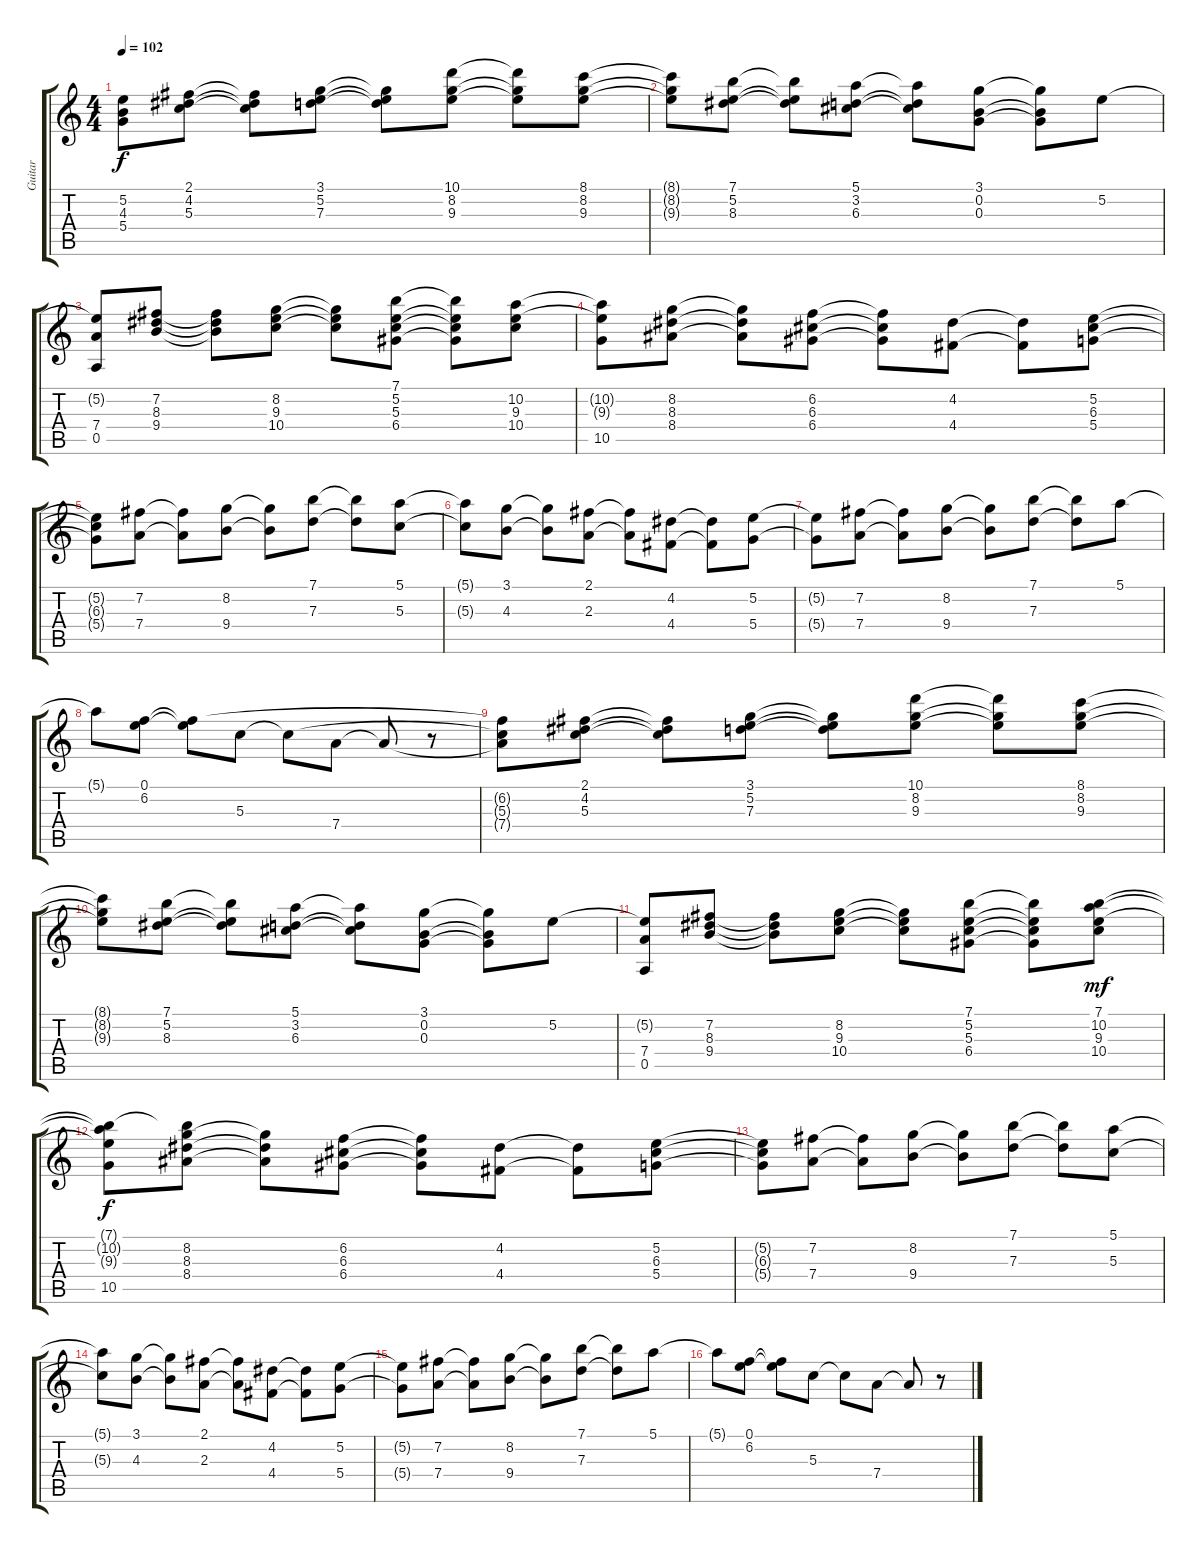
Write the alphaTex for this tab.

\track ("Guitar" "Guitar") {instrument acousticguitarnylon}
\staff {score tabs}
\tuning (E4 B3 G3 D3 A2 E2) {hide}
\ts (4 4)
\tempo 102
\clef g2
\ks c
(5.2{t} 4.3{t} 5.4{t}).8{dy f} (2.1 4.2 5.3).8 (2.1{t} 4.2{t} 5.3{t}).8 (3.1 5.2 7.3).8 (3.1{t} 5.2{t} 7.3{t}).8 (10.1 8.2 9.3).8 (10.1{t} 8.2{t} 9.3{t}).8 (8.1 8.2 9.3).8 |
(8.1{t} 8.2{t} 9.3{t}).8 (7.1 5.2 8.3).8 (7.1{t} 5.2{t} 8.3{t}).8 (5.1 3.2 6.3).8 (5.1{t} 3.2{t} 6.3{t}).8 (3.1 0.2 0.3).8 (3.1{t} 0.2{t} 0.3{t}).8 5.2.8 |
(5.2{t} 7.4 0.5).8 (7.2 8.3 9.4).8 (7.2{t} 8.3{t} 9.4{t}).8 (8.2 9.3 10.4).8 (8.2{t} 9.3{t} 10.4{t}).8 (7.1 5.2 5.3 6.4).8 (7.1{t} 5.2{t} 5.3{t} 6.4{t}).8 (10.2 9.3 10.4).8 |
(10.2{t} 9.3{t} 10.5).8 (8.2 8.3 8.4).8 (8.2{t} 8.3{t} 8.4{t}).8 (6.2 6.3 6.4).8 (6.2{t} 6.3{t} 6.4{t}).8 (4.2 4.4).8 (4.2{t} 4.4{t}).8 (5.2 6.3 5.4).8 |
(5.2{t} 6.3{t} 5.4{t}).8 (7.2 7.4).8 (7.2{t} 7.4{t}).8 (8.2 9.4).8 (8.2{t} 9.4{t}).8 (7.1 7.3).8 (7.1{t} 7.3{t}).8 (5.1 5.3).8 |
(5.1{t} 5.3{t}).8 (3.1 4.3).8 (3.1{t} 4.3{t}).8 (2.1 2.3).8 (2.1{t} 2.3{t}).8 (4.2 4.4).8 (4.2{t} 4.4{t}).8 (5.2 5.4).8 |
(5.2{t} 5.4{t}).8 (7.2 7.4).8 (7.2{t} 7.4{t}).8 (8.2 9.4).8 (8.2{t} 9.4{t}).8 (7.1 7.3).8 (7.1{t} 7.3{t}).8 5.1.8 |
5.1{t}.8 (0.1 6.2).8 (0.1{t} 6.2{t}).8 5.3.8 5.3{t}.8 7.4.8 7.4{t}.8 r.8 |
(6.2{t} 5.3{t} 7.4{t}).8 (2.1 4.2 5.3).8 (2.1{t} 4.2{t} 5.3{t}).8 (3.1 5.2 7.3).8 (3.1{t} 5.2{t} 7.3{t}).8 (10.1 8.2 9.3).8 (10.1{t} 8.2{t} 9.3{t}).8 (8.1 8.2 9.3).8 |
(8.1{t} 8.2{t} 9.3{t}).8 (7.1 5.2 8.3).8 (7.1{t} 5.2{t} 8.3{t}).8 (5.1 3.2 6.3).8 (5.1{t} 3.2{t} 6.3{t}).8 (3.1 0.2 0.3).8 (3.1{t} 0.2{t} 0.3{t}).8 5.2.8 |
(5.2{t} 7.4 0.5).8 (7.2 8.3 9.4).8 (7.2{t} 8.3{t} 9.4{t}).8 (8.2 9.3 10.4).8 (8.2{t} 9.3{t} 10.4{t}).8 (7.1 5.2 5.3 6.4).8 (7.1{t} 5.2{t} 5.3{t} 6.4{t}).8 (7.1 10.2 9.3 10.4).8{dy mf} |
(7.1{t} 10.2{t} 9.3{t} 10.5).8{dy f} (7.1{t} 8.2 8.3 8.4).8 (8.2{t} 8.3{t} 8.4{t}).8 (6.2 6.3 6.4).8 (6.2{t} 6.3{t} 6.4{t}).8 (4.2 4.4).8 (4.2{t} 4.4{t}).8 (5.2 6.3 5.4).8 |
(5.2{t} 6.3{t} 5.4{t}).8 (7.2 7.4).8 (7.2{t} 7.4{t}).8 (8.2 9.4).8 (8.2{t} 9.4{t}).8 (7.1 7.3).8 (7.1{t} 7.3{t}).8 (5.1 5.3).8 |
(5.1{t} 5.3{t}).8 (3.1 4.3).8 (3.1{t} 4.3{t}).8 (2.1 2.3).8 (2.1{t} 2.3{t}).8 (4.2 4.4).8 (4.2{t} 4.4{t}).8 (5.2 5.4).8 |
(5.2{t} 5.4{t}).8 (7.2 7.4).8 (7.2{t} 7.4{t}).8 (8.2 9.4).8 (8.2{t} 9.4{t}).8 (7.1 7.3).8 (7.1{t} 7.3{t}).8 5.1.8 |
5.1{t}.8 (0.1 6.2).8 (0.1{t} 6.2{t}).8 5.3.8 5.3{t}.8 7.4.8 7.4{t}.8 r.8
